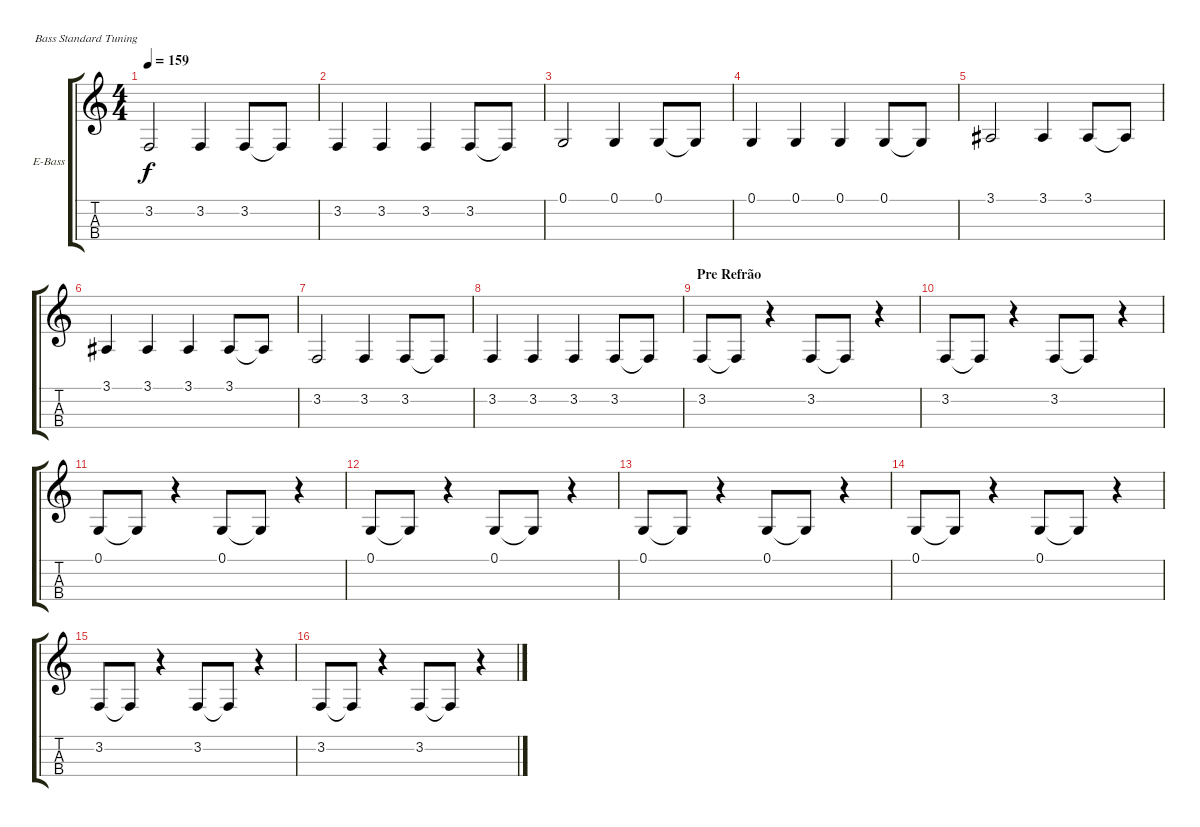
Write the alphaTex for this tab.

\bracketExtendMode groupsimilarinstruments
\firstSystemTrackNameOrientation horizontal
\otherSystemsTrackNameOrientation horizontal
\track ("Bass" "E-Bass") {instrument electricbassfinger}
\staff {score tabs}
\tuning (G2 D2 A1 E1)
\ts (4 4)
\tempo 159
\clef g2
\scale
0.333333
\ks c
3.2.2{dy f} 3.2.4 3.2.8 3.2{t}.8 |
\scale
0.333333 3.2.4 3.2.4 3.2.4 3.2.8 3.2{t}.8 |
\scale
0.333333 0.1.2 0.1.4 0.1.8 0.1{t}.8 |
\scale
0.333333 0.1.4 0.1.4 0.1.4 0.1.8 0.1{t}.8 |
\scale
0.333333 3.1.2 3.1.4 3.1.8 3.1{t}.8 |
\scale
0.333333 3.1.4 3.1.4 3.1.4 3.1.8 3.1{t}.8 |
\scale
0.333333 3.2.2 3.2.4 3.2.8 3.2{t}.8 |
\scale
0.333333 3.2.4 3.2.4 3.2.4 3.2.8 3.2{t}.8 |
\section ("" "Pre Refrão")
\scale
0.333333 3.2.8 3.2{t}.8 r.4 3.2.8 3.2{t}.8 r.4 |
\scale
0.333333 3.2.8 3.2{t}.8 r.4 3.2.8 3.2{t}.8 r.4 |
\scale
0.333333 0.1.8 0.1{t}.8 r.4 0.1.8 0.1{t}.8 r.4 |
\scale
0.333333 0.1.8 0.1{t}.8 r.4 0.1.8 0.1{t}.8 r.4 |
\scale
0.333333 0.1.8 0.1{t}.8 r.4 0.1.8 0.1{t}.8 r.4 |
\scale
0.333333 0.1.8 0.1{t}.8 r.4 0.1.8 0.1{t}.8 r.4 |
\scale
0.333333 3.2.8 3.2{t}.8 r.4 3.2.8 3.2{t}.8 r.4 |
\scale
0.333333 3.2.8 3.2{t}.8 r.4 3.2.8 3.2{t}.8 r.4
